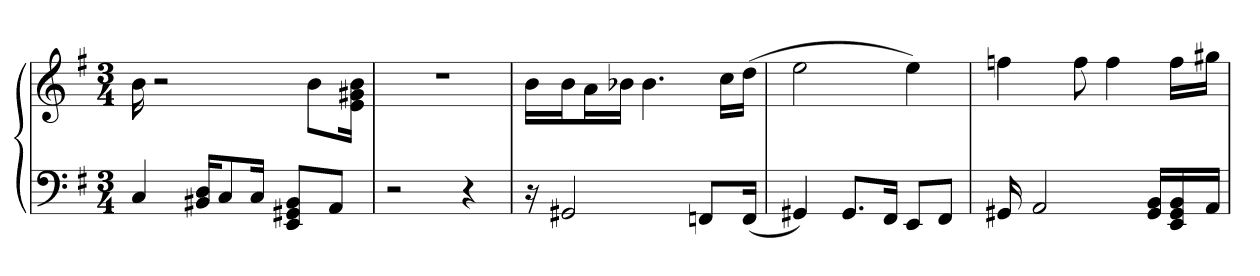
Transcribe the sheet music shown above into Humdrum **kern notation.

**kern	**kern
*part1	*part1
*staff2	*staff1
*clefF4	*clefG2
*k[f#]	*k[f#]
*M3/4	*M3/4
=1	=1
4C	16b
.	2r
16BB#X/ 16D/KL	.
8C/	.
16C/Jk	.
8EE/ 8GG#X/ 8BB#/L	.
.	8b\L
8AA/J	.
.	16e\ 16g#X\ 16b\Jk
=2	=2
2r	2.r
4r	.
=3	=3
16r	16b\LL
2GG#X	16b\J
.	16a\L
.	16b-X\JJ
.	4.b-
8FFn/L	.
.	16cc\LL
(16FF/Jk	(16dd\JJ
=4	=4
4GG#X)	2ee
8.GG#/L	.
16FF#/Jk	.
8EE/L	4ee)
8FF#/J	.
=5	=5
16GG#X	4ffn
2AA	.
.	8ff
.	4ff
16GG#/ 16BB/LL	.
16EE/ 16GG#/ 16BB/	16ff\LL
16AA/JJ	16gg#X\JJ
=	=
*-	*-
